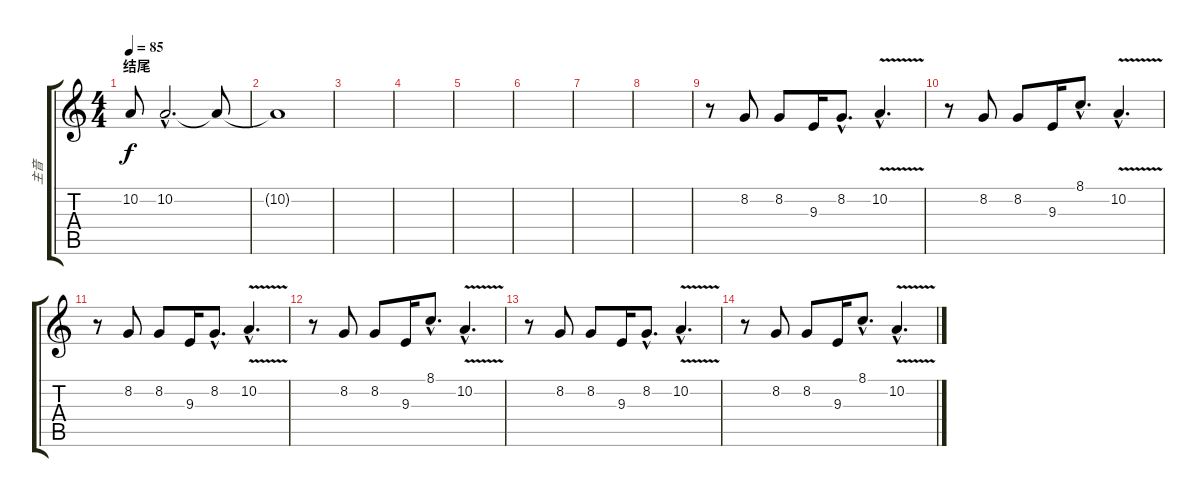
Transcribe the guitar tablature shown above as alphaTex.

\track ("主音" "主音") {instrument tenorsax}
\staff {score tabs}
\tuning (E4 B3 G3 D3 A2 E2) {hide}
\ts (4 4)
\section ("" "结尾")
\tempo 85
\clef g2
\ks c
10.2{t}.8{dy f instrument violin} 10.2{hac}.2{d volume 6} 10.2{t}.8 |
10.2{t}.1 |
|
|
|
|
|
|
r.8{volume 16 instrument violin} 8.2.8 8.2.8 9.3.16 8.2{hac}.8{d} 10.2{v hac}.4{d} |
r.8{volume 16 instrument violin} 8.2.8 8.2.8 9.3.16 8.1{hac}.8{d} 10.2{v hac}.4{d} |
r.8{volume 16 instrument violin} 8.2.8 8.2.8 9.3.16 8.2{hac}.8{d} 10.2{v hac}.4{d} |
r.8{volume 16 instrument violin} 8.2.8 8.2.8 9.3.16 8.1{hac}.8{d} 10.2{v hac}.4{d} |
r.8{volume 16 instrument violin} 8.2.8 8.2.8 9.3.16 8.2{hac}.8{d} 10.2{v hac}.4{d} |
r.8{volume 16 instrument violin} 8.2.8 8.2.8 9.3.16 8.1{hac}.8{d} 10.2{v hac}.4{d}
